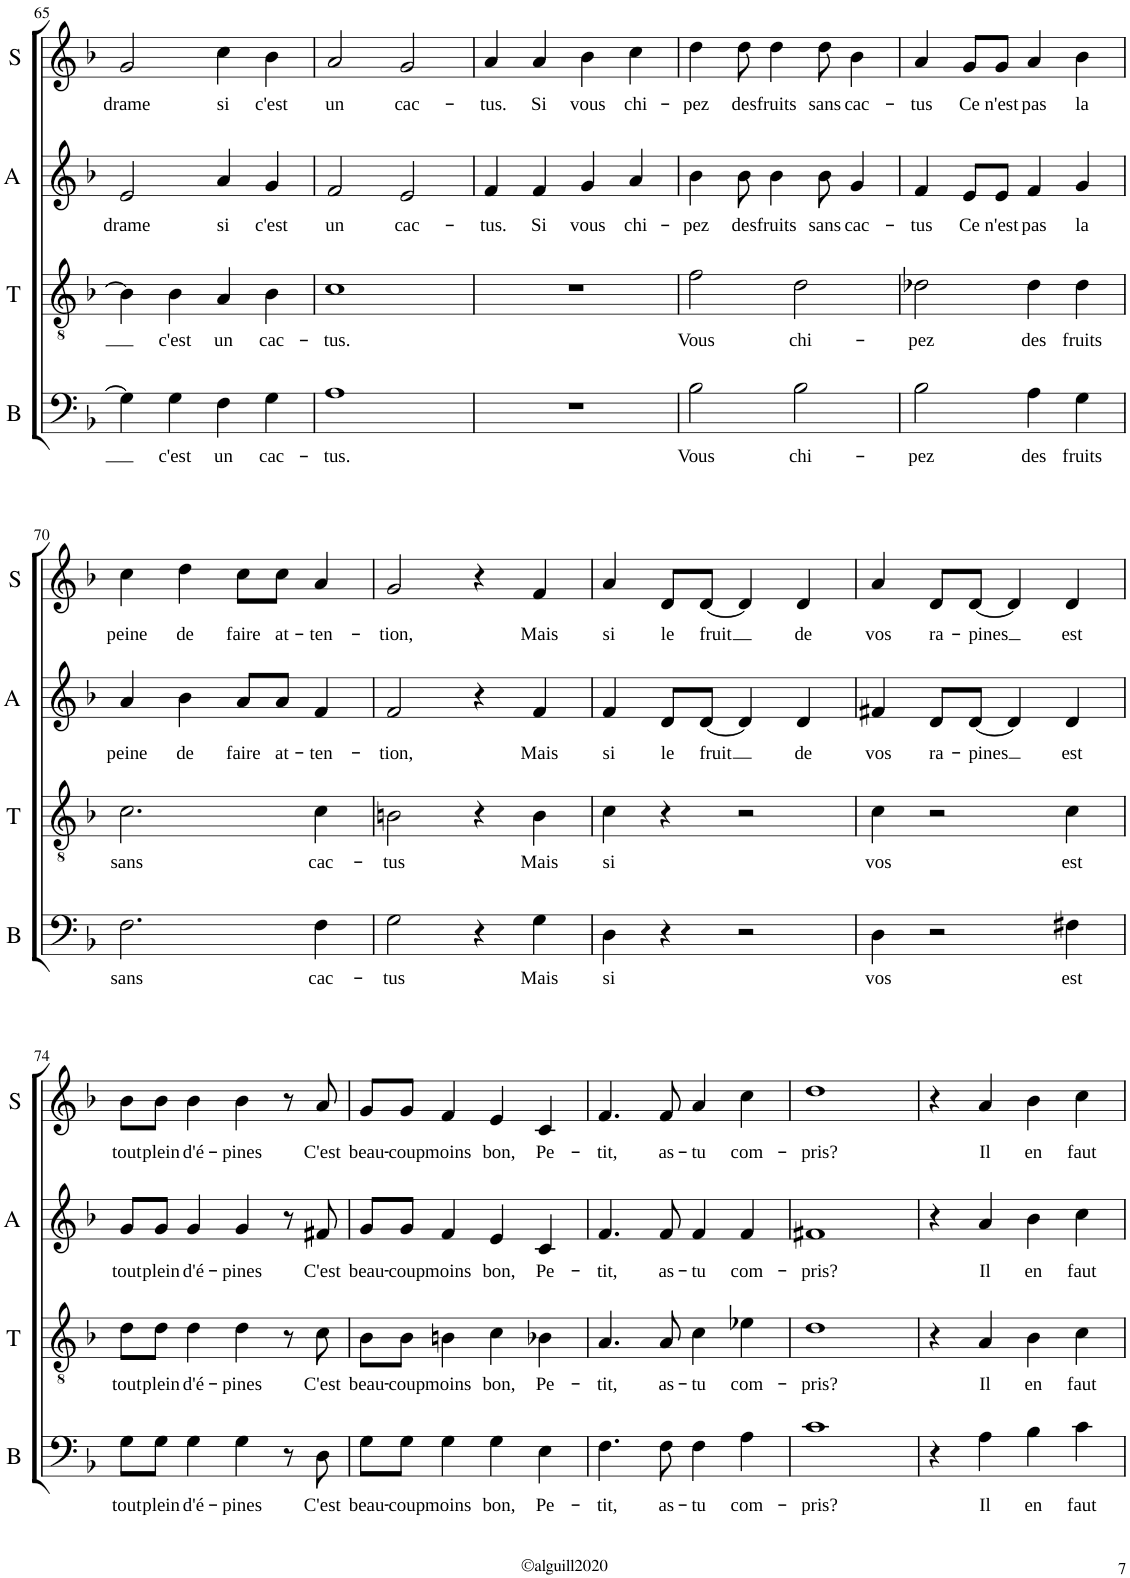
**kern	**text	**kern	**text	**kern	**text	**kern	**text
*part4	*part4	*part3	*part3	*part2	*part2	*part1	*part1
*staff4	*staff4	*staff3	*staff3	*staff2	*staff2	*staff1	*staff1
*I"Basse	*	*I"Ténor	*	*I"Alto	*	*I"Soprano	*
*I'B	*	*I'T	*	*I'A	*	*I'S	*
!!LO:PB:g=z
*clefF4	*	*clefGv2	*	*clefG2	*	*clefG2	*
*Trd1c2	*	*	*	*Trd5c9	*	*	*
*k[b-]	*	*k[b-]	*	*k[b-]	*	*k[b-]	*
*F:	*	*F:	*	*F:	*	*F:	*
*M4/4	*	*M4/4	*	*M4/4	*	*M4/4	*
*met(c)	*	*met(c)	*	*met(c)	*	*met(c)	*
=65	=65	=65	=65	=65	=65	=65	=65
!	!	!	!	!	!LO:LY:b	!	!LO:LY:b
4G\]	.	4B-\]	.	2e/	drame	2g/	drame
!	!LO:LY:b	!	!LO:LY:b	!	!	!	!
4G\	c'est	4B-\	c'est	.	.	.	.
!	!LO:LY:b	!	!LO:LY:b	!	!LO:LY:b	!	!LO:LY:b
4F\	un	4A/	un	4a/	si	4cc\	si
!	!LO:LY:b	!	!LO:LY:b	!	!LO:LY:b	!	!LO:LY:b
4G\	cac-	4B-\	cac-	4g/	c'est	4b-\	c'est
=66	=66	=66	=66	=66	=66	=66	=66
!	!LO:LY:b	!	!LO:LY:b	!	!LO:LY:b	!	!LO:LY:b
1A	-tus.	1c	-tus.	2f/	un	2a/	un
!	!	!	!	!	!LO:LY:b	!	!LO:LY:b
.	.	.	.	2e/	cac-	2g/	cac-
=67	=67	=67	=67	=67	=67	=67	=67
!	!	!	!	!	!LO:LY:b	!	!LO:LY:b
1r	.	1r	.	4f/	-tus.	4a/	-tus.
!	!	!	!	!	!LO:LY:b	!	!LO:LY:b
.	.	.	.	4f/	Si	4a/	Si
!	!	!	!	!	!LO:LY:b	!	!LO:LY:b
.	.	.	.	4g/	vous	4b-\	vous
!	!	!	!	!	!LO:LY:b	!	!LO:LY:b
.	.	.	.	4a/	chi-	4cc\	chi-
=68	=68	=68	=68	=68	=68	=68	=68
!	!LO:LY:b	!	!LO:LY:b	!	!LO:LY:b	!	!LO:LY:b
2B-\	Vous	2f\	Vous	4b-\	-pez	4dd\	-pez
!	!	!	!	!	!LO:LY:b	!	!LO:LY:b
.	.	.	.	8b-\	des	8dd\	des
!	!	!	!	!	!LO:LY:b	!	!LO:LY:b
.	.	.	.	4b-\	fruits	4dd\	fruits
!	!LO:LY:b	!	!LO:LY:b	!	!	!	!
2B-\	chi-	2d\	chi-	.	.	.	.
!	!	!	!	!	!LO:LY:b	!	!LO:LY:b
.	.	.	.	8b-\	sans	8dd\	sans
!	!	!	!	!	!LO:LY:b	!	!LO:LY:b
.	.	.	.	4g/	cac-	4b-\	cac-
=69	=69	=69	=69	=69	=69	=69	=69
!	!LO:LY:b	!	!LO:LY:b	!	!LO:LY:b	!	!LO:LY:b
2B-\	-pez	2d-X\	-pez	4f/	-tus	4a/	-tus
!	!	!	!	!	!LO:LY:b	!	!LO:LY:b
.	.	.	.	8e/L	Ce	8g/L	Ce
!	!	!	!	!	!LO:LY:b	!	!LO:LY:b
.	.	.	.	8e/J	n'est	8g/J	n'est
!	!LO:LY:b	!	!LO:LY:b	!	!LO:LY:b	!	!LO:LY:b
4A\	des	4d-\	des	4f/	pas	4a/	pas
!	!LO:LY:b	!	!LO:LY:b	!	!LO:LY:b	!	!LO:LY:b
4G\	fruits	4d-\	fruits	4g/	la	4b-\	la
!!LO:LB:g=z
=70	=70	=70	=70	=70	=70	=70	=70
!	!LO:LY:b	!	!LO:LY:b	!	!LO:LY:b	!	!LO:LY:b
2.F\	sans	2.c\	sans	4a/	peine	4cc\	peine
!	!	!	!	!	!LO:LY:b	!	!LO:LY:b
.	.	.	.	4b-\	de	4dd\	de
!	!	!	!	!	!LO:LY:b	!	!LO:LY:b
.	.	.	.	8a/L	faire	8cc\L	faire
!	!	!	!	!	!LO:LY:b	!	!LO:LY:b
.	.	.	.	8a/J	at-	8cc\J	at-
!	!LO:LY:b	!	!LO:LY:b	!	!LO:LY:b	!	!LO:LY:b
4F\	cac-	4c\	cac-	4f/	-ten-	4a/	-ten-
=71	=71	=71	=71	=71	=71	=71	=71
!	!LO:LY:b	!	!LO:LY:b	!	!LO:LY:b	!	!LO:LY:b
2G\	-tus	2Bn\	-tus	2f/	-tion,	2g/	-tion,
4r	.	4r	.	4r	.	4r	.
!	!LO:LY:b	!	!LO:LY:b	!	!LO:LY:b	!	!LO:LY:b
4G\	Mais	4B\	Mais	4f/	Mais	4f/	Mais
=72	=72	=72	=72	=72	=72	=72	=72
!	!LO:LY:b	!	!LO:LY:b	!	!LO:LY:b	!	!LO:LY:b
4D\	si	4c\	si	4f/	si	4a/	si
!	!	!	!	!	!LO:LY:b	!	!LO:LY:b
4r	.	4r	.	8d/L	le	8d/L	le
!	!	!	!	!	!LO:LY:b	!	!LO:LY:b
.	.	.	.	[8d/J	fruit	[8d/J	fruit
2r	.	2r	.	4d/]	.	4d/]	.
!	!	!	!	!	!LO:LY:b	!	!LO:LY:b
.	.	.	.	4d/	de	4d/	de
=73	=73	=73	=73	=73	=73	=73	=73
!	!LO:LY:b	!	!LO:LY:b	!	!LO:LY:b	!	!LO:LY:b
4D\	vos	4c\	vos	4f#X/	vos	4a/	vos
!	!	!	!	!	!LO:LY:b	!	!LO:LY:b
2r	.	2r	.	8d/L	ra-	8d/L	ra-
!	!	!	!	!	!LO:LY:b	!	!LO:LY:b
.	.	.	.	[8d/J	-pines	[8d/J	-pines
.	.	.	.	4d/]	.	4d/]	.
!	!LO:LY:b	!	!LO:LY:b	!	!LO:LY:b	!	!LO:LY:b
4F#X\	est	4c\	est	4d/	est	4d/	est
!!LO:LB:g=z
=74	=74	=74	=74	=74	=74	=74	=74
!	!LO:LY:b	!	!LO:LY:b	!	!LO:LY:b	!	!LO:LY:b
8G\L	tout	8d\L	tout	8g/L	tout	8b-\L	tout
!	!LO:LY:b	!	!LO:LY:b	!	!LO:LY:b	!	!LO:LY:b
8G\J	plein	8d\J	plein	8g/J	plein	8b-\J	plein
!	!LO:LY:b	!	!LO:LY:b	!	!LO:LY:b	!	!LO:LY:b
4G\	d'é-	4d\	d'é-	4g/	d'é-	4b-\	d'é-
!	!LO:LY:b	!	!LO:LY:b	!	!LO:LY:b	!	!LO:LY:b
4G\	-pines	4d\	-pines	4g/	-pines	4b-\	-pines
8r	.	8r	.	8r	.	8r	.
!	!LO:LY:b	!	!LO:LY:b	!	!LO:LY:b	!	!LO:LY:b
8D\	C'est	8c\	C'est	8f#X/	C'est	8a/	C'est
=75	=75	=75	=75	=75	=75	=75	=75
!	!LO:LY:b	!	!LO:LY:b	!	!LO:LY:b	!	!LO:LY:b
8G\L	beau-	8B-\L	beau-	8g/L	beau-	8g/L	beau-
!	!LO:LY:b	!	!LO:LY:b	!	!LO:LY:b	!	!LO:LY:b
8G\J	-coup	8B-\J	-coup	8g/J	-coup	8g/J	-coup
!	!LO:LY:b	!	!LO:LY:b	!	!LO:LY:b	!	!LO:LY:b
4G\	moins	4Bn\	moins	4f/	moins	4f/	moins
!	!LO:LY:b	!	!LO:LY:b	!	!LO:LY:b	!	!LO:LY:b
4G\	bon,	4c\	bon,	4e/	bon,	4e/	bon,
!	!LO:LY:b	!	!LO:LY:b	!	!LO:LY:b	!	!LO:LY:b
4E\	Pe-	4B-X\	Pe-	4c/	Pe-	4c/	Pe-
=76	=76	=76	=76	=76	=76	=76	=76
!	!LO:LY:b	!	!LO:LY:b	!	!LO:LY:b	!	!LO:LY:b
4.F\	-tit,	4.A/	-tit,	4.f/	-tit,	4.f/	-tit,
!	!LO:LY:b	!	!LO:LY:b	!	!LO:LY:b	!	!LO:LY:b
8F\	as-	8A/	as-	8f/	as-	8f/	as-
!	!LO:LY:b	!	!LO:LY:b	!	!LO:LY:b	!	!LO:LY:b
4F\	-tu	4c\	-tu	4f/	-tu	4a/	-tu
!	!LO:LY:b	!	!LO:LY:b	!	!LO:LY:b	!	!LO:LY:b
4A\	com-	4e-X\	com-	4f/	com-	4cc\	com-
=77	=77	=77	=77	=77	=77	=77	=77
!	!LO:LY:b	!	!LO:LY:b	!	!LO:LY:b	!	!LO:LY:b
1c	-pris?	1d	-pris?	1f#X	-pris?	1dd	-pris?
=78	=78	=78	=78	=78	=78	=78	=78
4r	.	4r	.	4r	.	4r	.
!	!LO:LY:b	!	!LO:LY:b	!	!LO:LY:b	!	!LO:LY:b
4A\	Il	4A/	Il	4a/	Il	4a/	Il
!	!LO:LY:b	!	!LO:LY:b	!	!LO:LY:b	!	!LO:LY:b
4B-\	en	4B-\	en	4b-\	en	4b-\	en
!	!LO:LY:b	!	!LO:LY:b	!	!LO:LY:b	!	!LO:LY:b
4c\	faut	4c\	faut	4cc\	faut	4cc\	faut
=	=	=	=	=	=	=	=
*-	*-	*-	*-	*-	*-	*-	*-
